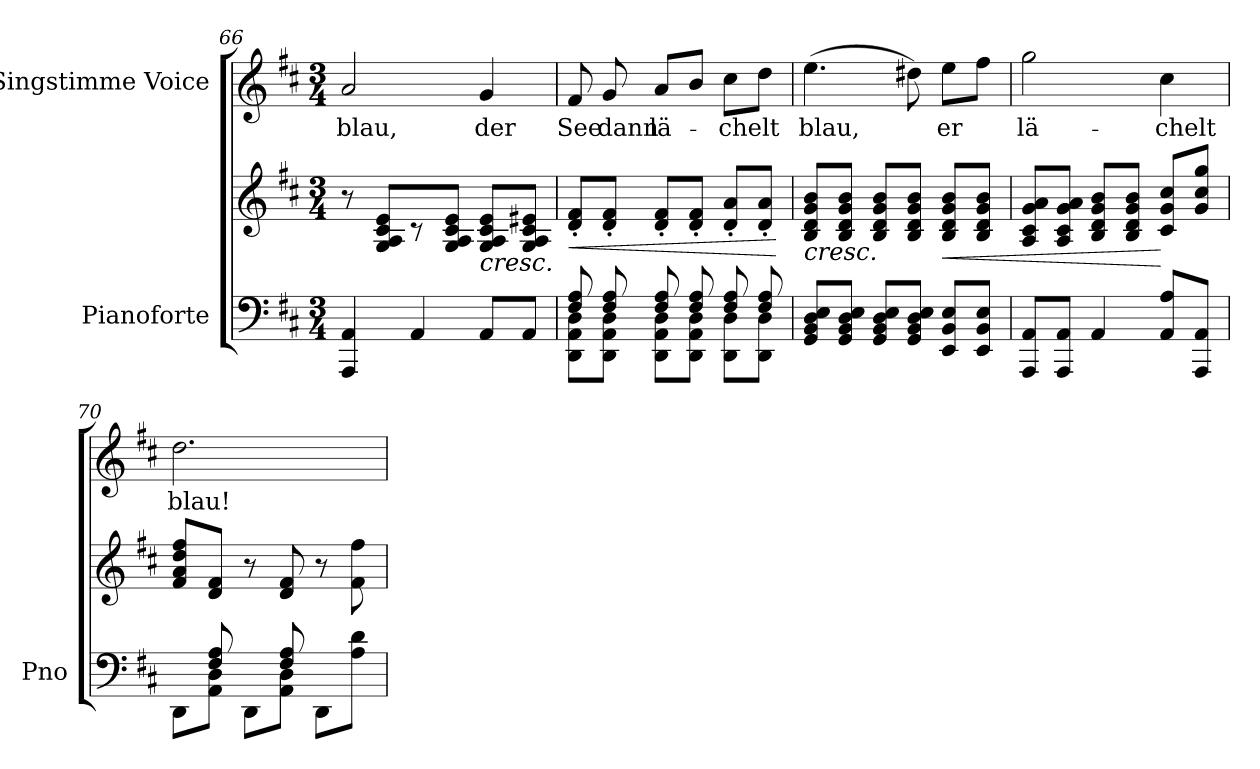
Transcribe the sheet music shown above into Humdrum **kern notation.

**kern	**kern	**dynam	**kern	**text
*part2	*part2	*part2	*part1	*part1
*staff3	*staff2	*staff2/3	*staff1	*staff1
*I"Pianoforte	*	*	*I"Singstimme Voice	*
*I'Pno	*	*	*	*
*clefF4	*clefG2	*	*clefG2	*
*k[f#c#]	*k[f#c#]	*	*k[f#c#]	*
*M3/4	*M3/4	*	*M3/4	*
=66	=66	=66	=66	=66
!	!	!	!	!LO:LY:b
4AAA/ 4AA/	8r	.	2a/	blau,
.	8G/ 8A/ 8c#/ 8e/L	.	.	.
4AA/	8r	.	.	.
.	8G/ 8A/ 8c#/ 8e/J	.	.	.
!	!LO:TX:b:i:t=cresc.	!	!	!
!	!	!	!	!LO:LY:b
8AA/L	8G/ 8A/ 8c#/ 8e/L	.	4g/	der
8AA/J	8G/ 8A/ 8c#/ 8e#X/J	.	.	.
=67	=67	=67	=67	=67
*^	*	*	*	*
!	!	!	!LO:HP:b	!	!LO:LY:b
8F#/ 8A/	8DD\ 8AA\ 8D\L	8d/' 8f#/'L	<	8f#/	See
!	!	!	!	!	!LO:LY:b
8F#/ 8A/	8DD\ 8AA\ 8D\J	8d/' 8f#/'J	.	8g/	dann
!	!	!	!	!	!LO:LY:b
8F#/ 8A/	8DD\ 8AA\ 8D\L	8d/' 8f#/'L	.	8a/L	lä-
8F#/ 8A/	8DD\ 8AA\ 8D\J	8d/' 8f#/'J	.	8b/J	.
!	!	!	!	!	!LO:LY:b
8F#/ 8A/	8DD\ 8D\L	8d/' 8a/'L	.	8cc#\L	-chelt
8F#/ 8A/	8DD\ 8D\J	8d/' 8a/'J	.	8dd\J	.
*v	*v	*	*	*	*
.	.	[	.	.
=68	=68	=68	=68	=68
!	!LO:TX:b:i:t=cresc.	!	!	!
!	!	!	!	!LO:LY:b
8GG/ 8BB/ 8D/ 8E/L	8B/ 8d/ 8g/ 8b/L	.	(>4.ee\	blau,
8GG/ 8BB/ 8D/ 8E/J	8B/ 8d/ 8g/ 8b/J	.	.	.
8GG/ 8BB/ 8D/ 8E/L	8B/ 8d/ 8g/ 8b/L	.	.	.
8GG/ 8BB/ 8D/ 8E/J	8B/ 8d/ 8g/ 8b/J	.	8dd#X\)	.
!	!	!LO:HP:b	!	!LO:LY:b
8EE/ 8BB/ 8E/L	8B/ 8d/ 8g/ 8b/L	<	8ee\L	er
8EE/ 8BB/ 8E/J	8B/ 8d/ 8g/ 8b/J	.	8ff#\J	.
=69	=69	=69	=69	=69
!	!	!	!	!LO:LY:b
8AAA/ 8AA/L	8A/ 8c#/ 8g/ 8a/L	.	2gg\	lä-
8AAA/ 8AA/J	8A/ 8c#/ 8g/ 8a/J	.	.	.
4AA/	8B/ 8d/ 8g/ 8b/L	.	.	.
.	8B/ 8d/ 8g/ 8b/J	.	.	.
!	!	!	!	!LO:LY:b
8AA/ 8A/L	8c#/ 8g/ 8cc#/L	[	4cc#\	-chelt
8AAA/ 8AA/J	8g/ 8cc#/ 8gg/J	.	.	.
!!LO:LB:g=z
=70	=70	=70	=70	=70
*^	*	*	*	*
!	!	!	!	!	!LO:LY:b
8ryy	8DD\L	8f#/ 8a/ 8dd/ 8ff#/L	.	2.dd\	blau!
8F#/ 8A/	8AA\ 8D\J	8d/ 8f#/J	.	.	.
8ryy	8DD\L	8r	.	.	.
8F#/ 8A/	8AA\ 8D\J	8d/ 8f#/	.	.	.
8DD\L	4ryy	8r	.	.	.
8A\ 8d\J	.	8f#\ 8ff#\	.	.	.
*v	*v	*	*	*	*
=	=	=	=	=
*-	*-	*-	*-	*-
